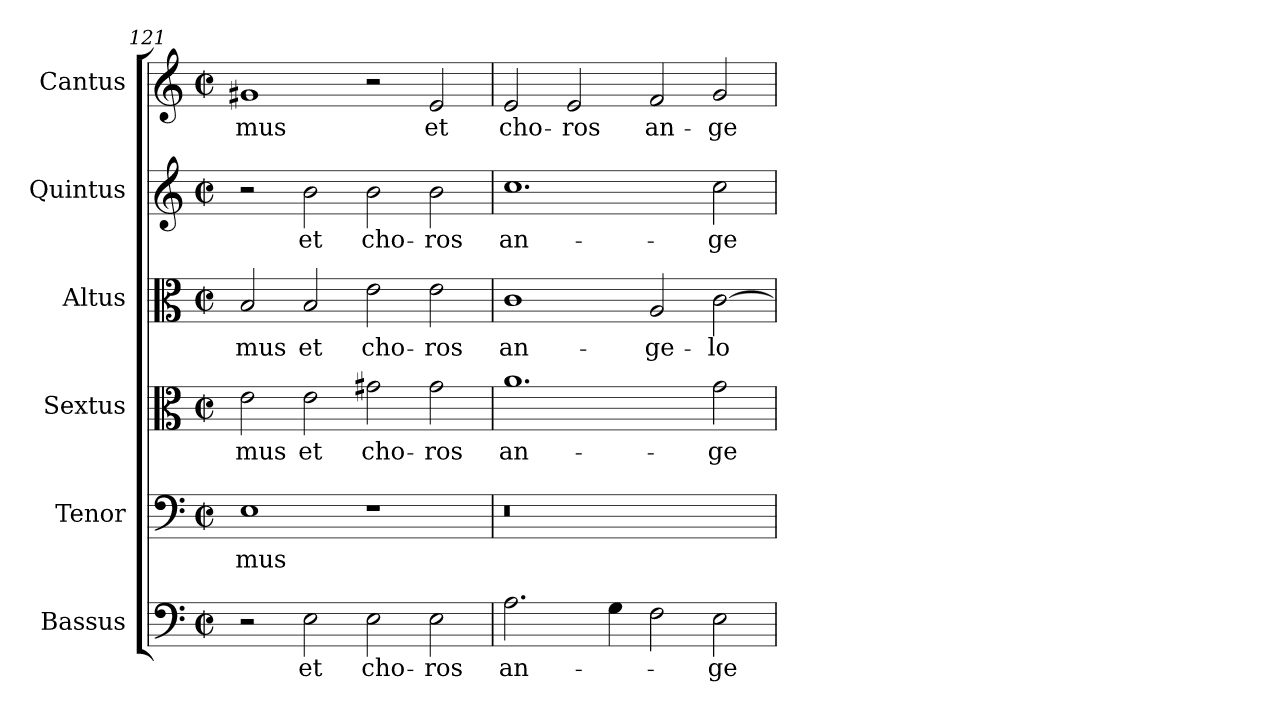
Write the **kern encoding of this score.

**kern	**text	**kern	**text	**kern	**text	**kern	**text	**kern	**text	**kern	**text
*part6	*part6	*part5	*part5	*part4	*part4	*part3	*part3	*part2	*part2	*part1	*part1
*staff6	*staff6	*staff5	*staff5	*staff4	*staff4	*staff3	*staff3	*staff2	*staff2	*staff1	*staff1
*I"Bassus	*	*I"Tenor	*	*I"Sextus	*	*I"Altus	*	*I"Quintus	*	*I"Cantus	*
*I'Bassus	*	*I'Tenor	*	*I'Sextus	*	*I'Altus	*	*I'Quintus	*	*I'Cantus	*
*clefF4	*	*clefF4	*	*clefC3	*	*clefC3	*	*clefG2	*	*clefG2	*
*M2/2	*	*M2/2	*	*M2/2	*	*M2/2	*	*M2/2	*	*M2/2	*
*met(c|)	*	*met(c|)	*	*met(c|)	*	*met(c|)	*	*met(c|)	*	*met(c|)	*
=121	=121	=121	=121	=121	=121	=121	=121	=121	=121	=121	=121
!	!	!	!LO:LY:b:cj	!	!LO:LY:b:cj	!	!LO:LY:b:cj	!	!	!	!LO:LY:b:cj
2r	.	1E	-mus	2e\	-mus	2B/	-mus	2r	.	1g#X	-mus
!	!LO:LY:b:cj	!	!	!	!LO:LY:b:cj	!	!LO:LY:b:cj	!	!LO:LY:b:cj	!	!
2E\	et	.	.	2e\	et	2B/	et	2b\	et	.	.
!	!LO:LY:b:cj	!	!	!	!LO:LY:b:cj	!	!LO:LY:b:cj	!	!LO:LY:b:cj	!	!
2E\	cho-	1r	.	2g#X\	cho-	2e\	cho-	2b\	cho-	2r	.
!	!LO:LY:b:cj	!	!	!	!LO:LY:b:cj	!	!LO:LY:b:cj	!	!LO:LY:b:cj	!	!LO:LY:b:cj
2E\	-ros	.	.	2g#\	-ros	2e\	-ros	2b\	-ros	2e/	et
=122	=122	=122	=122	=122	=122	=122	=122	=122	=122	=122	=122
!	!LO:LY:b:cj	!	!	!	!LO:LY:b:cj	!	!LO:LY:b:cj	!	!LO:LY:b:cj	!	!LO:LY:b:cj
2.A\	an-	0r	.	1.a	an-	1c	an-	1.cc	an-	2e/	cho-
!	!	!	!	!	!	!	!	!	!	!	!LO:LY:b:cj
.	.	.	.	.	.	.	.	.	.	2e/	-ros
4G\	.	.	.	.	.	.	.	.	.	.	.
!	!	!	!	!	!	!	!LO:LY:b:cj	!	!	!	!LO:LY:b:cj
2F\	.	.	.	.	.	2A/	-ge-	.	.	2f/	an-
!	!LO:LY:b:cj	!	!	!	!LO:LY:b:cj	!	!LO:LY:b:cj	!	!LO:LY:b:cj	!	!LO:LY:b:cj
2E\	-ge-	.	.	2g\	-ge-	[<2c\	-lo-	2cc\	-ge-	2g/	-ge-
=	=	=	=	=	=	=	=	=	=	=	=
*-	*-	*-	*-	*-	*-	*-	*-	*-	*-	*-	*-
